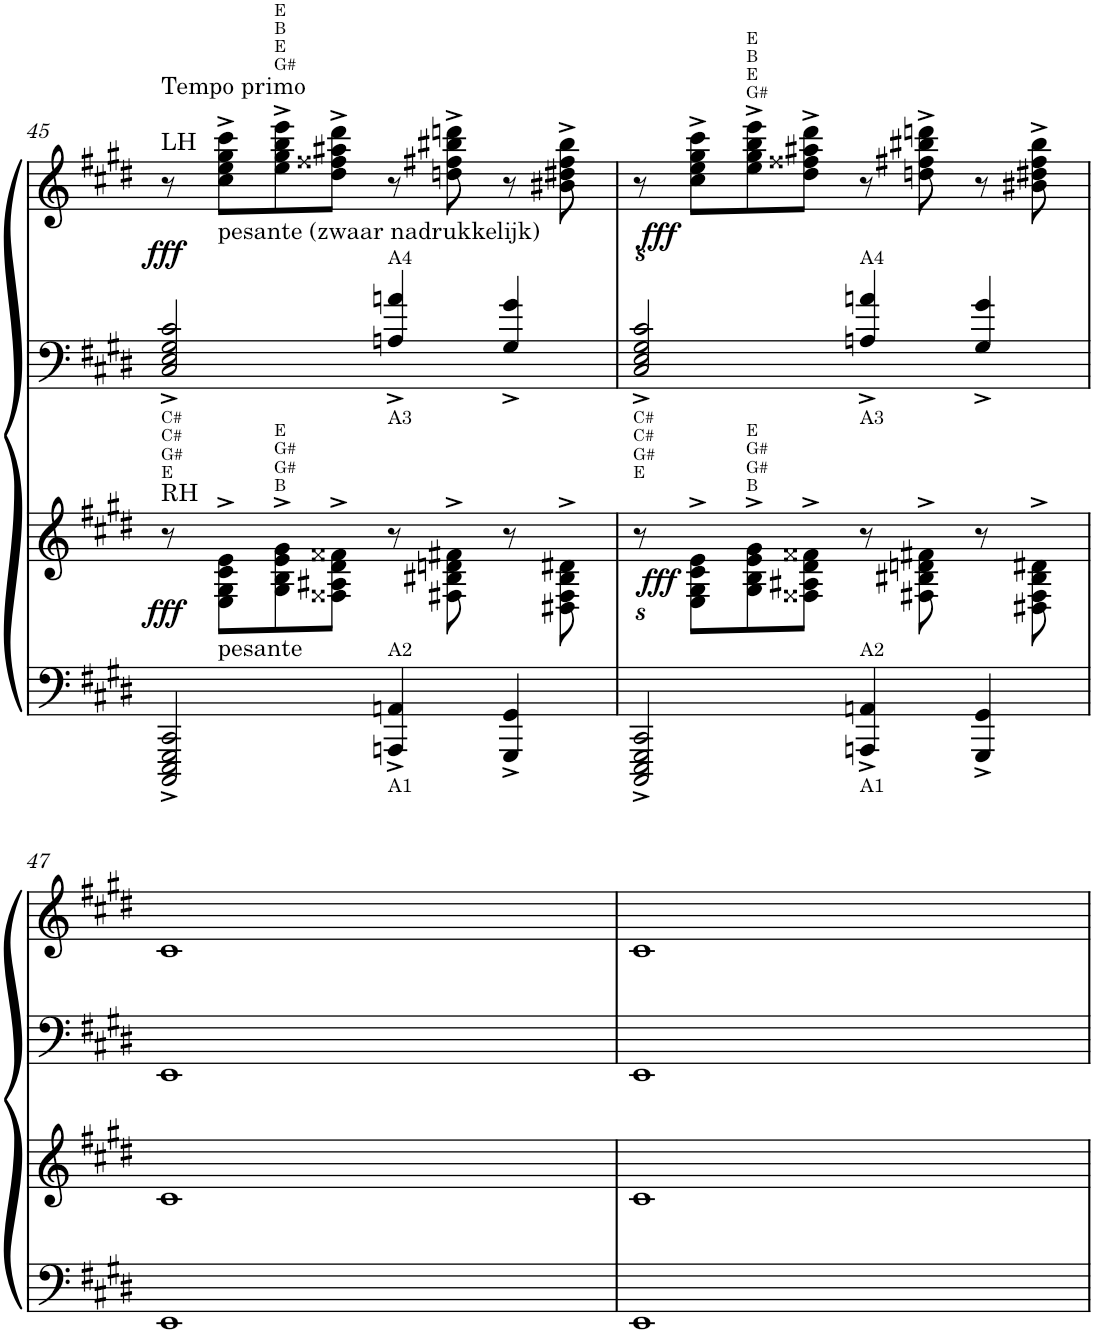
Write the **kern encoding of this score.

**kern	**kern	**dynam	**kern	**kern	**dynam
*part4	*part3	*part3	*part2	*part1	*part1
*staff4	*staff3	*staff3	*staff2	*staff1	*staff1
*I"Piano 2	*I"Piano 2	*	*I"Piano	*I"Piano	*
*I'Pno	*I'Pno	*	*I'Pno	*I'Pno	*
!!LO:PB:g=z
*clefF4	*clefG2	*	*clefF4	*clefG2	*
*k[f#c#g#d#]	*k[f#c#g#d#]	*	*k[f#c#g#d#]	*k[f#c#g#d#]	*
*M4/4	*M4/4	*	*M4/4	*M4/4	*
=45	=45	=45	=45	=45	=45
!	!	!	!	!LO:TX:a:t=LH	!
!	!	!	!	!LO:TX:a:t=Tempo primo	!
!	!	!	!LO:TX:b:t=C#	!	!
!	!	!	!LO:TX:b:t=C#	!	!
!	!	!	!LO:TX:b:t=G#	!	!
!	!	!	!LO:TX:b:t=E	!	!
!	!LO:TX:a:t=RH	!	!	!	!
!	!	!LO:DY:b	!	!	!LO:DY:b
2CCC#/^ 2EEE/^ 2GGG#/^ 2CC#/^	8r	fff	2C#/^ 2E/^ 2G#/^ 2c#/^	8r	fff
!	!	!	!	!LO:TX:b:t=pesante (zwaar nadrukkelijk)	!
!	!LO:TX:b:t=pesante	!	!	!	!
.	8E\^ 8G#\^ 8c#\^ 8e\^L	.	.	8cc#\^ 8ee\^ 8gg#\^ 8ccc#\^L	.
!	!	!	!	!LO:TX:a:t=G#	!
!	!	!	!	!LO:TX:a:t=E	!
!	!	!	!	!LO:TX:a:t=B	!
!	!	!	!	!LO:TX:a:t=E	!
!	!LO:TX:a:t=B	!	!	!	!
!	!LO:TX:a:t=G#	!	!	!	!
!	!LO:TX:a:t=G#	!	!	!	!
!	!LO:TX:a:t=E	!	!	!	!
.	8G#\^ 8B\^ 8e\^ 8g#\^	.	.	8ee\^ 8gg#\^ 8bb\^ 8eee\^	.
.	8F##X\^ 8A#X\^ 8d#\^ 8f##X\^J	.	.	8dd#\^ 8ff##X\^ 8aa#X\^ 8ddd#\^J	.
!	!	!	!LO:TX:a:t=A4	!	!
!	!	!	!LO:TX:b:t=A3	!	!
!LO:TX:a:t=A2	!	!	!	!	!
!LO:TX:b:t=A1	!	!	!	!	!
4AAAn/^ 4AAn/^	8r	.	4An/^ 4an/^	8r	.
.	8F#X\^ 8B#X\^ 8dn\^ 8f#X\^	.	.	8ddn\^ 8ff#X\^ 8bb#X\^ 8dddn\^	.
4GGG#/^ 4GG#/^	8r	.	4G#/^ 4g#/^	8r	.
.	8D#X\^ 8F#\^ 8B#\^ 8d#X\^	.	.	8b#X\^ 8dd#X\^ 8ff#\^ 8bb#\^	.
=46	=46	=46	=46	=46	=46
!	!	!	!LO:TX:b:t=C#	!	!
!	!	!	!LO:TX:b:t=C#	!	!
!	!	!	!LO:TX:b:t=G#	!	!
!	!	!	!LO:TX:b:t=E	!	!
!	!	!LO:DY:b	!	!	!
!	!	!LO:DY:n=1:b	!	!	!LO:DY:b
!	!	!	!	!	!LO:DY:n=1:b
2CCC#/^ 2EEE/^ 2GGG#/^ 2CC#/^	8r	other-dynamics fff	2C#/^ 2E/^ 2G#/^ 2c#/^	8r	other-dynamics fff
.	8E\^ 8G#\^ 8c#\^ 8e\^L	.	.	8cc#\^ 8ee\^ 8gg#\^ 8ccc#\^L	.
!	!	!	!	!LO:TX:a:t=G#	!
!	!	!	!	!LO:TX:a:t=E	!
!	!	!	!	!LO:TX:a:t=B	!
!	!	!	!	!LO:TX:a:t=E	!
!	!LO:TX:a:t=B	!	!	!	!
!	!LO:TX:a:t=G#	!	!	!	!
!	!LO:TX:a:t=G#	!	!	!	!
!	!LO:TX:a:t=E	!	!	!	!
.	8G#\^ 8B\^ 8e\^ 8g#\^	.	.	8ee\^ 8gg#\^ 8bb\^ 8eee\^	.
.	8F##X\^ 8A#X\^ 8d#\^ 8f##X\^J	.	.	8dd#\^ 8ff##X\^ 8aa#X\^ 8ddd#\^J	.
!	!	!	!LO:TX:a:t=A4	!	!
!	!	!	!LO:TX:b:t=A3	!	!
!LO:TX:a:t=A2	!	!	!	!	!
!LO:TX:b:t=A1	!	!	!	!	!
4AAAn/^ 4AAn/^	8r	.	4An/^ 4an/^	8r	.
.	8F#X\^ 8B#X\^ 8dn\^ 8f#X\^	.	.	8ddn\^ 8ff#X\^ 8bb#X\^ 8dddn\^	.
4GGG#/^ 4GG#/^	8r	.	4G#/^ 4g#/^	8r	.
.	8D#X\^ 8F#\^ 8B#\^ 8d#X\^	.	.	8b#X\^ 8dd#X\^ 8ff#\^ 8bb#\^	.
!!LO:LB:g=z
=47	=47	=47	=47	=47	=47
1EE	1c#	.	1EE	1c#	.
=48	=48	=48	=48	=48	=48
1EE	1c#	.	1EE	1c#	.
=	=	=	=	=	=
*-	*-	*-	*-	*-	*-
